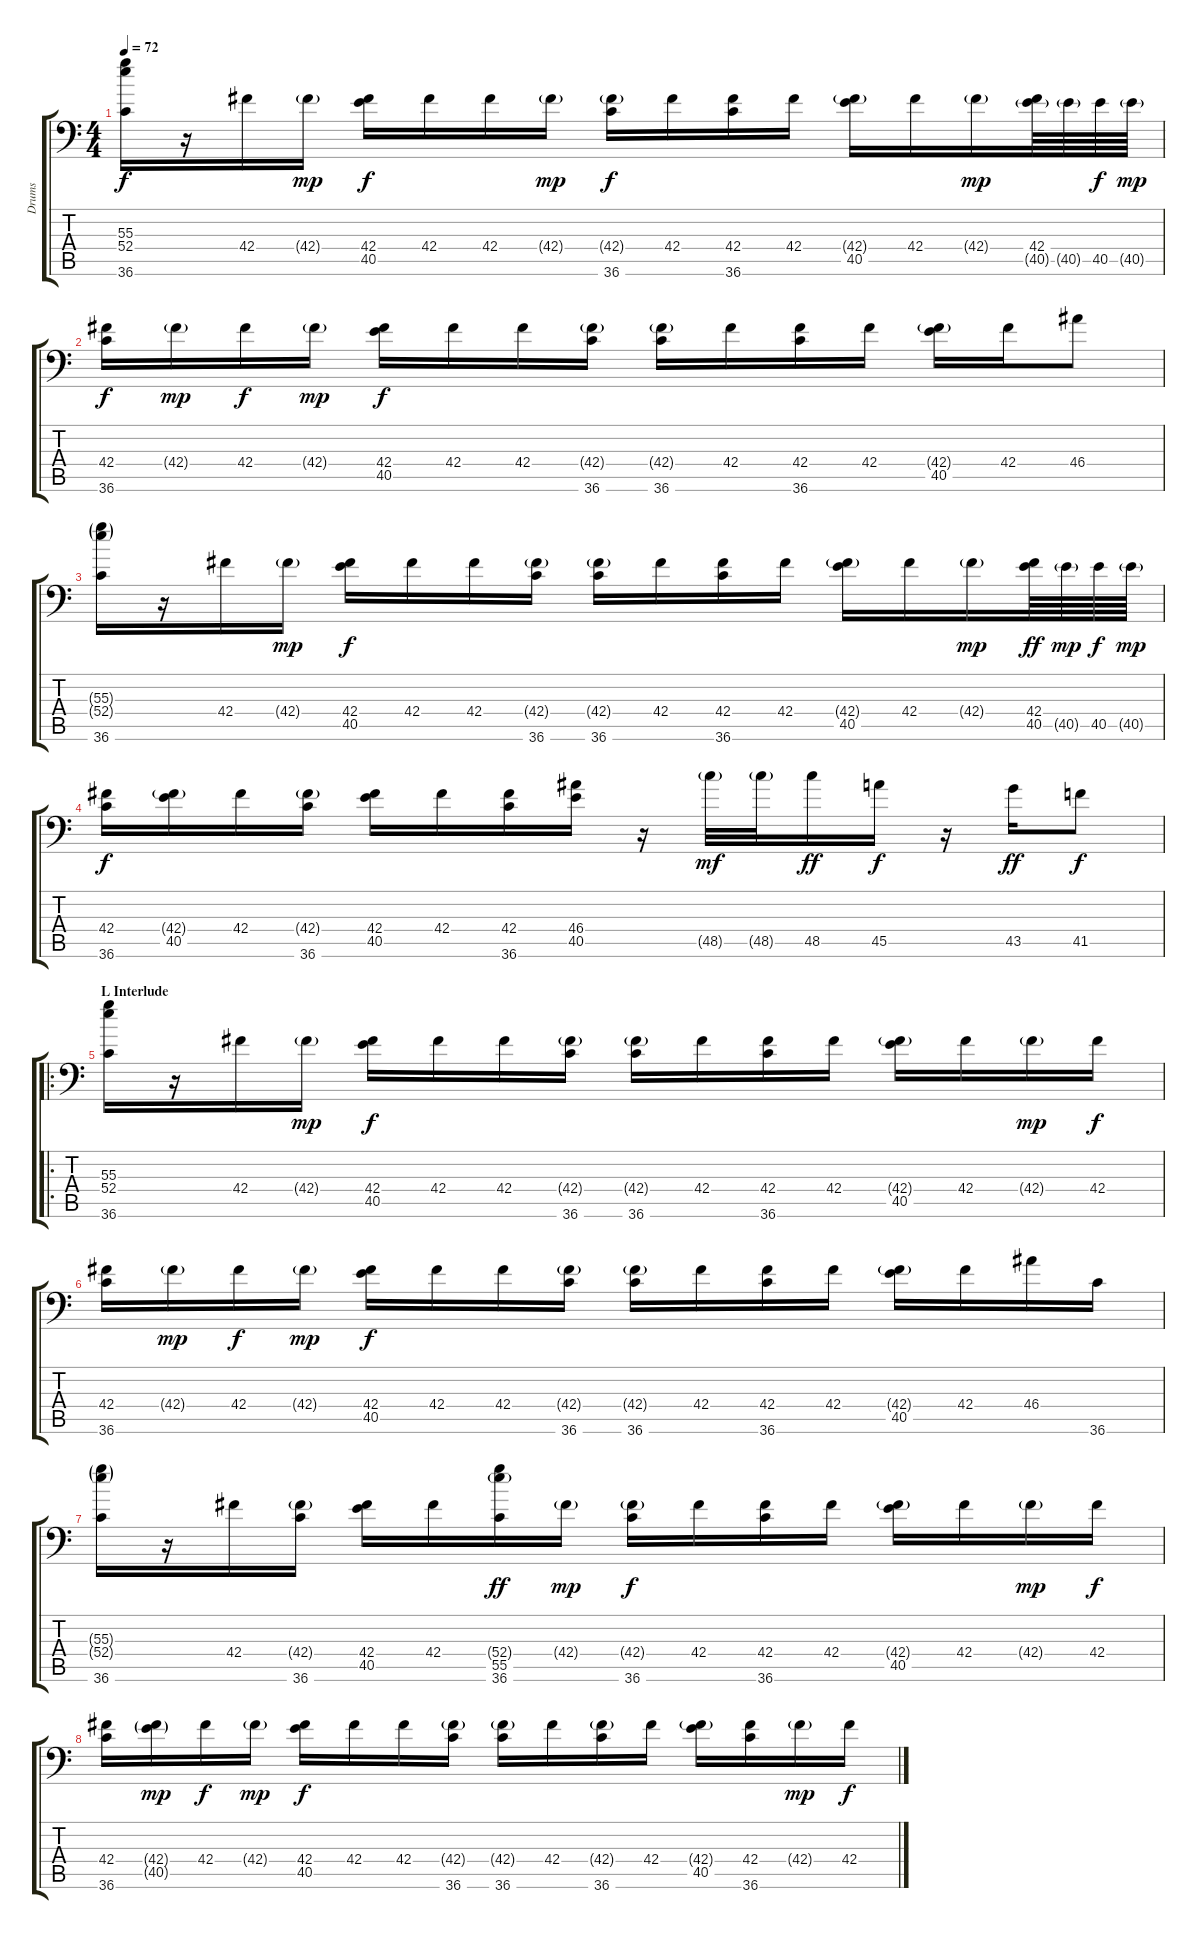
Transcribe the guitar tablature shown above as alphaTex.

\track ("Drums" "Drums") {instrument acousticgrandpiano}
\staff {score tabs}
\tuning (C-1 C-1 C-1 C-1 C-1 C-1) {hide}
\ts (4 4)
\tempo 72
\clef f4
\ks c
(55.3 52.4 36.6).16{dy f} r.16 42.4.16 42.4{g}.16{dy mp} (42.4 40.5).16{dy f} 42.4.16 42.4.16 42.4{g}.16{dy mp} (42.4{g} 36.6).16{dy f} 42.4.16 (42.4 36.6).16 42.4.16 (42.4{g} 40.5).16 42.4.16 42.4{g}.16{dy mp} (42.4 40.5{g}).64 40.5{g}.64 40.5.64{dy f} 40.5{g}.64{dy mp} |
(42.4 36.6).16{dy f} 42.4{g}.16{dy mp} 42.4.16{dy f} 42.4{g}.16{dy mp} (42.4 40.5).16{dy f} 42.4.16 42.4.16 (42.4{g} 36.6).16 (42.4{g} 36.6).16 42.4.16 (42.4 36.6).16 42.4.16 (42.4{g} 40.5).16 42.4.16 46.4.8 |
(55.3{g} 52.4{g} 36.6).16 r.16 42.4.16 42.4{g}.16{dy mp} (42.4 40.5).16{dy f} 42.4.16 42.4.16 (42.4{g} 36.6).16 (42.4{g} 36.6).16 42.4.16 (42.4 36.6).16 42.4.16 (42.4{g} 40.5).16 42.4.16 42.4{g}.16{dy mp} (42.4 40.5).64{dy ff} 40.5{g}.64{dy mp} 40.5.64{dy f} 40.5{g}.64{dy mp} |
(42.4 36.6).16{dy f} (42.4{g} 40.5).16 42.4.16 (42.4{g} 36.6).16 (42.4 40.5).16 42.4.16 (42.4 36.6).16 (46.4 40.5).16 r.16 48.5{g}.32{dy mf} 48.5{g}.32 48.5.16{dy ff} 45.5.16{dy f} r.16 43.5.16{dy ff} 41.5.8{dy f} |
\ro
\section ("" "L Interlude")
(55.3 52.4 36.6).16 r.16 42.4.16 42.4{g}.16{dy mp} (42.4 40.5).16{dy f} 42.4.16 42.4.16 (42.4{g} 36.6).16 (42.4{g} 36.6).16 42.4.16 (42.4 36.6).16 42.4.16 (42.4{g} 40.5).16 42.4.16 42.4{g}.16{dy mp} 42.4.16{dy f} |
(42.4 36.6).16 42.4{g}.16{dy mp} 42.4.16{dy f} 42.4{g}.16{dy mp} (42.4 40.5).16{dy f} 42.4.16 42.4.16 (42.4{g} 36.6).16 (42.4{g} 36.6).16 42.4.16 (42.4 36.6).16 42.4.16 (42.4{g} 40.5).16 42.4.16 46.4.16 36.6.16 |
(55.3{g} 52.4{g} 36.6).16 r.16 42.4.16 (42.4{g} 36.6).16 (42.4 40.5).16 42.4.16 (52.4{g} 55.5 36.6).16{dy ff} 42.4{g}.16{dy mp} (42.4{g} 36.6).16{dy f} 42.4.16 (42.4 36.6).16 42.4.16 (42.4{g} 40.5).16 42.4.16 42.4{g}.16{dy mp} 42.4.16{dy f} |
(42.4 36.6).16 (42.4{g} 40.5{g}).16{dy mp} 42.4.16{dy f} 42.4{g}.16{dy mp} (42.4 40.5).16{dy f} 42.4.16 42.4.16 (42.4{g} 36.6).16 (42.4{g} 36.6).16 42.4.16 (42.4{g} 36.6).16 42.4.16 (42.4{g} 40.5).16 (42.4 36.6).16 42.4{g}.16{dy mp} 42.4.16{dy f}
